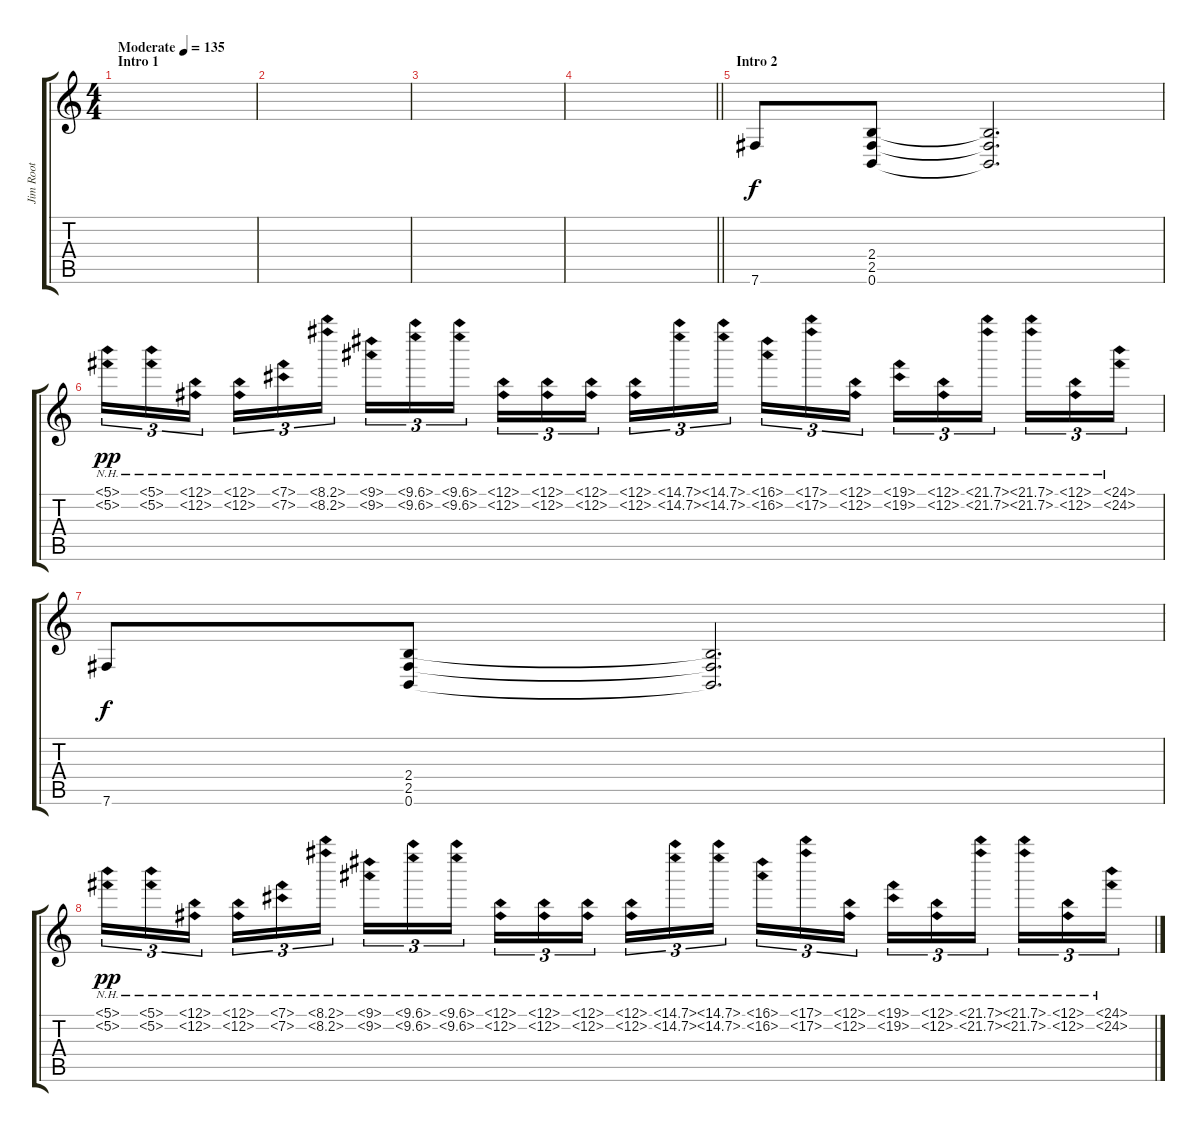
\track ("Jim Root" "Jim Root") {instrument distortionguitar}
\staff {score tabs}
\tuning (B3 Gb3 D3 A2 E2 B1) {hide}
\ts (4 4)
\section ("" "Intro 1")
\tempo (135 "Moderate")
\clef g2
\ks c
|
|
|
\barLineRight lightlight
|
\section ("" "Intro 2")
7.6.8 (2.4 2.5 0.6).8 (2.4{t} 2.5{t} 0.6{t}).2{d} |
(5.1{nh} 5.2{nh}).16{tu (3 2) dy pp} (5.1{nh} 5.2{nh}).16{tu (3 2)} (6.1{nh} 6.2{nh}).16{tu (3 2) beam splitsecondary} (6.1{nh} 6.2{nh}).16{tu (3 2)} (7.1{nh} 7.2{nh}).16{tu (3 2)} (8.1{nh} 8.2{nh}).16{tu (3 2)} (9.1{nh} 9.2{nh}).16{tu (3 2)} (10.1{nh} 10.2{nh}).16{tu (3 2)} (10.1{nh} 10.2{nh}).16{tu (3 2) beam splitsecondary} (11.1{nh} 11.2{nh}).16{tu (3 2)} (12.1{nh} 12.2{nh}).16{tu (3 2)} (13.1{nh} 13.2{nh}).16{tu (3 2)} (13.1{nh} 13.2{nh}).16{tu (3 2)} (14.1{nh} 14.2{nh}).16{tu (3 2)} (15.1{nh} 15.2{nh}).16{tu (3 2) beam splitsecondary} (16.1{nh} 16.2{nh}).16{tu (3 2)} (17.1{nh} 17.2{nh}).16{tu (3 2)} (18.1{nh} 18.2{nh}).16{tu (3 2)} (19.1{nh} 19.2{nh}).16{tu (3 2)} (20.1{nh} 20.2{nh}).16{tu (3 2)} (21.1{nh} 21.2{nh}).16{tu (3 2) beam splitsecondary} (22.1{nh} 22.2{nh}).16{tu (3 2)} (23.1{nh} 23.2{nh}).16{tu (3 2)} (24.1{nh} 24.2{nh}).16{tu (3 2)} |
7.6.8{dy f} (2.4 2.5 0.6).8 (2.4{t} 2.5{t} 0.6{t}).2{d} |
(5.1{nh} 5.2{nh}).16{tu (3 2) dy pp} (5.1{nh} 5.2{nh}).16{tu (3 2)} (6.1{nh} 6.2{nh}).16{tu (3 2) beam splitsecondary} (6.1{nh} 6.2{nh}).16{tu (3 2)} (7.1{nh} 7.2{nh}).16{tu (3 2)} (8.1{nh} 8.2{nh}).16{tu (3 2)} (9.1{nh} 9.2{nh}).16{tu (3 2)} (10.1{nh} 10.2{nh}).16{tu (3 2)} (10.1{nh} 10.2{nh}).16{tu (3 2) beam splitsecondary} (11.1{nh} 11.2{nh}).16{tu (3 2)} (12.1{nh} 12.2{nh}).16{tu (3 2)} (13.1{nh} 13.2{nh}).16{tu (3 2)} (13.1{nh} 13.2{nh}).16{tu (3 2)} (14.1{nh} 14.2{nh}).16{tu (3 2)} (15.1{nh} 15.2{nh}).16{tu (3 2) beam splitsecondary} (16.1{nh} 16.2{nh}).16{tu (3 2)} (17.1{nh} 17.2{nh}).16{tu (3 2)} (18.1{nh} 18.2{nh}).16{tu (3 2)} (19.1{nh} 19.2{nh}).16{tu (3 2)} (20.1{nh} 20.2{nh}).16{tu (3 2)} (21.1{nh} 21.2{nh}).16{tu (3 2) beam splitsecondary} (22.1{nh} 22.2{nh}).16{tu (3 2)} (23.1{nh} 23.2{nh}).16{tu (3 2)} (24.1{nh} 24.2{nh}).16{tu (3 2)}
